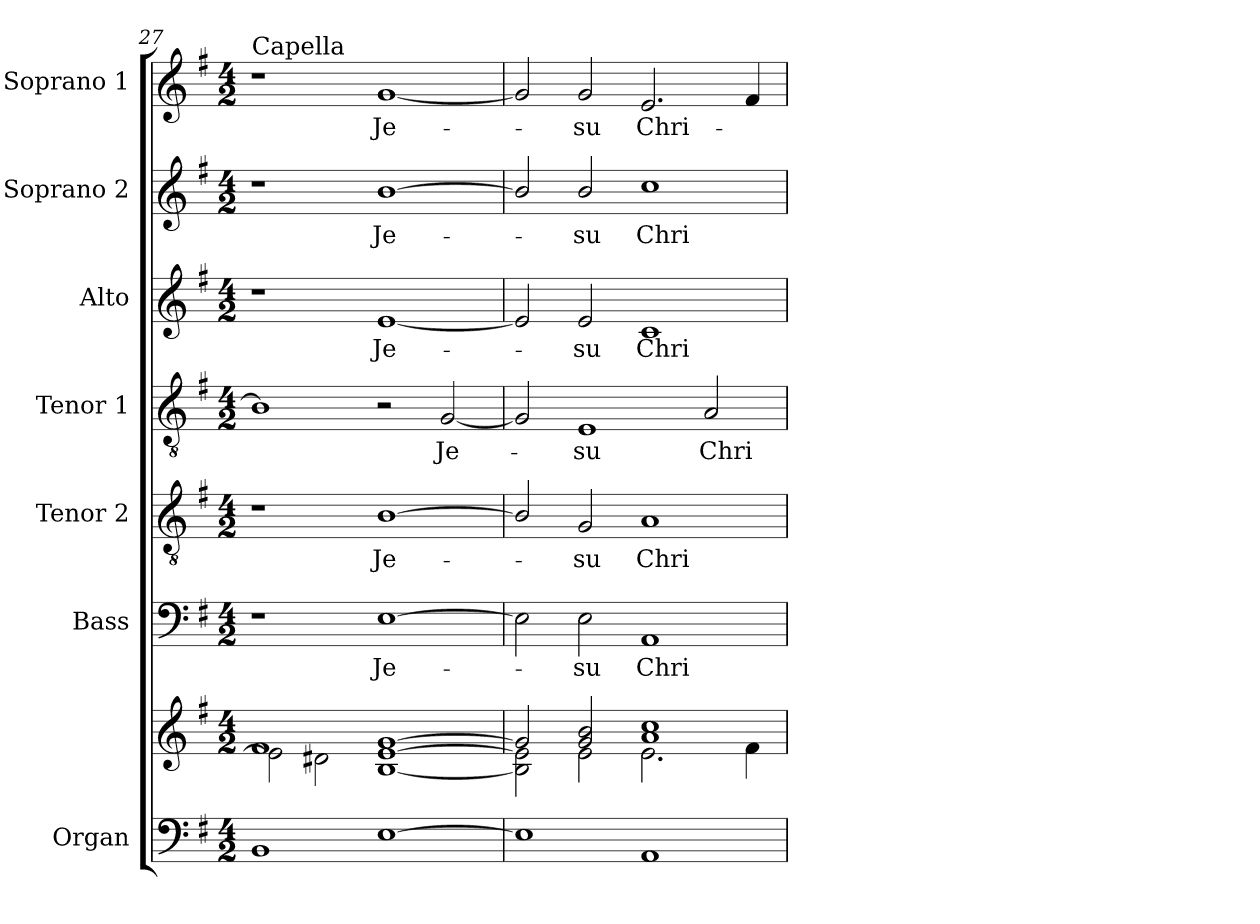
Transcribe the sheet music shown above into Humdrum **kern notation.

**kern	**kern	**kern	**text	**kern	**text	**kern	**text	**kern	**text	**kern	**text	**kern	**text
*part7	*part7	*part6	*part6	*part5	*part5	*part4	*part4	*part3	*part3	*part2	*part2	*part1	*part1
*staff8	*staff7	*staff6	*staff6	*staff5	*staff5	*staff4	*staff4	*staff3	*staff3	*staff2	*staff2	*staff1	*staff1
*I"Organ	*	*I"Bass	*	*I"Tenor 2	*	*I"Tenor 1	*	*I"Alto	*	*I"Soprano 2	*	*I"Soprano 1	*
*I'Org.	*	*I'B.	*	*I'T.2	*	*I'T.1	*	*I'A.	*	*I'S.2	*	*I'S.1	*
!!LO:PB:g=z
*clefF4	*clefG2	*clefF4	*	*clefGv2	*	*clefGv2	*	*clefG2	*	*clefG2	*	*clefG2	*
*	*	*	*	*ITrd7c12	*	*ITrd7c12	*	*	*	*	*	*	*
*k[f#]	*k[f#]	*k[f#]	*	*k[f#]	*	*k[f#]	*	*k[f#]	*	*k[f#]	*	*k[f#]	*
*G:	*G:	*G:	*	*G:	*	*G:	*	*G:	*	*G:	*	*G:	*
*M4/2	*M4/2	*M4/2	*	*M4/2	*	*M4/2	*	*M4/2	*	*M4/2	*	*M4/2	*
=27	=27	=27	=27	=27	=27	=27	=27	=27	=27	=27	=27	=27	=27
*	*^	*	*	*	*	*	*	*	*	*	*	*	*
!	!	!	!	!	!	!	!	!	!	!	!	!	!LO:TX:a:t=Capella	!
1BBi	1f#i	2ei\]	1r	.	1r	.	1BBi]	.	1r	.	1r	.	1r	.
.	.	2d#Xi\	.	.	.	.	.	.	.	.	.	.	.	.
!	!	!	!	!LO:LY:b:color=#000000	!	!	!	!	!	!	!	!	!	!
!	!	!	!	!	!	!LO:LY:b:color=#000000	!	!	!	!	!	!	!	!
!	!	!	!	!	!	!	!	!	!	!LO:LY:b:color=#000000	!	!	!	!
!	!	!	!	!	!	!	!	!	!	!	!	!LO:LY:b:color=#000000	!	!
!	!	!	!	!	!	!	!	!	!	!	!	!	!	!LO:LY:b:color=#000000
[1Ei	[1ei [1gi	[1Bi	[1Ei	Je-	[1BBi	Je-	2r	.	[1ei	Je-	[1bi	Je-	[1gi	Je-
!	!	!	!	!	!	!	!	!LO:LY:b:color=#000000	!	!	!	!	!	!
.	.	.	.	.	.	.	[2GGi/	Je-	.	.	.	.	.	.
=28	=28	=28	=28	=28	=28	=28	=28	=28	=28	=28	=28	=28	=28	=28
1Ei]	2gi/]	2Bi\] 2ei]	2Ei\]	.	2BBi/]	.	2GGi/]	.	2ei/]	.	2bi/]	.	2gi/]	.
!	!	!	!	!LO:LY:b:color=#000000	!	!	!	!	!	!	!	!	!	!
!	!	!	!	!	!	!LO:LY:b:color=#000000	!	!	!	!	!	!	!	!
!	!	!	!	!	!	!	!	!LO:LY:b:color=#000000	!	!	!	!	!	!
!	!	!	!	!	!	!	!	!	!	!LO:LY:b:color=#000000	!	!	!	!
!	!	!	!	!	!	!	!	!	!	!	!	!LO:LY:b:color=#000000	!	!
!	!	!	!	!	!	!	!	!	!	!	!	!	!	!LO:LY:b:color=#000000
.	2gi/ 2bi	2ei\	2Ei\	-su	2GGi/	-su	1EEi	-su	2ei/	-su	2bi/	-su	2gi/	-su
!	!	!	!	!LO:LY:b:color=#000000	!	!	!	!	!	!	!	!	!	!
!	!	!	!	!	!	!LO:LY:b:color=#000000	!	!	!	!	!	!	!	!
!	!	!	!	!	!	!	!	!	!	!LO:LY:b:color=#000000	!	!	!	!
!	!	!	!	!	!	!	!	!	!	!	!	!LO:LY:b:color=#000000	!	!
!	!	!	!	!	!	!	!	!	!	!	!	!	!	!LO:LY:b:color=#000000
1AAi	1ai 1cci	2.ei\	1AAi	Chri-	1AAi	Chri-	.	.	1ci	Chri-	1cci	Chri-	2.ei/	Chri-
!	!	!	!	!	!	!	!	!LO:LY:b:color=#000000	!	!	!	!	!	!
.	.	.	.	.	.	.	2AAi/	Chri-	.	.	.	.	.	.
.	.	4f#i\	.	.	.	.	.	.	.	.	.	.	4f#i/	.
*	*v	*v	*	*	*	*	*	*	*	*	*	*	*	*
=	=	=	=	=	=	=	=	=	=	=	=	=	=
*-	*-	*-	*-	*-	*-	*-	*-	*-	*-	*-	*-	*-	*-
